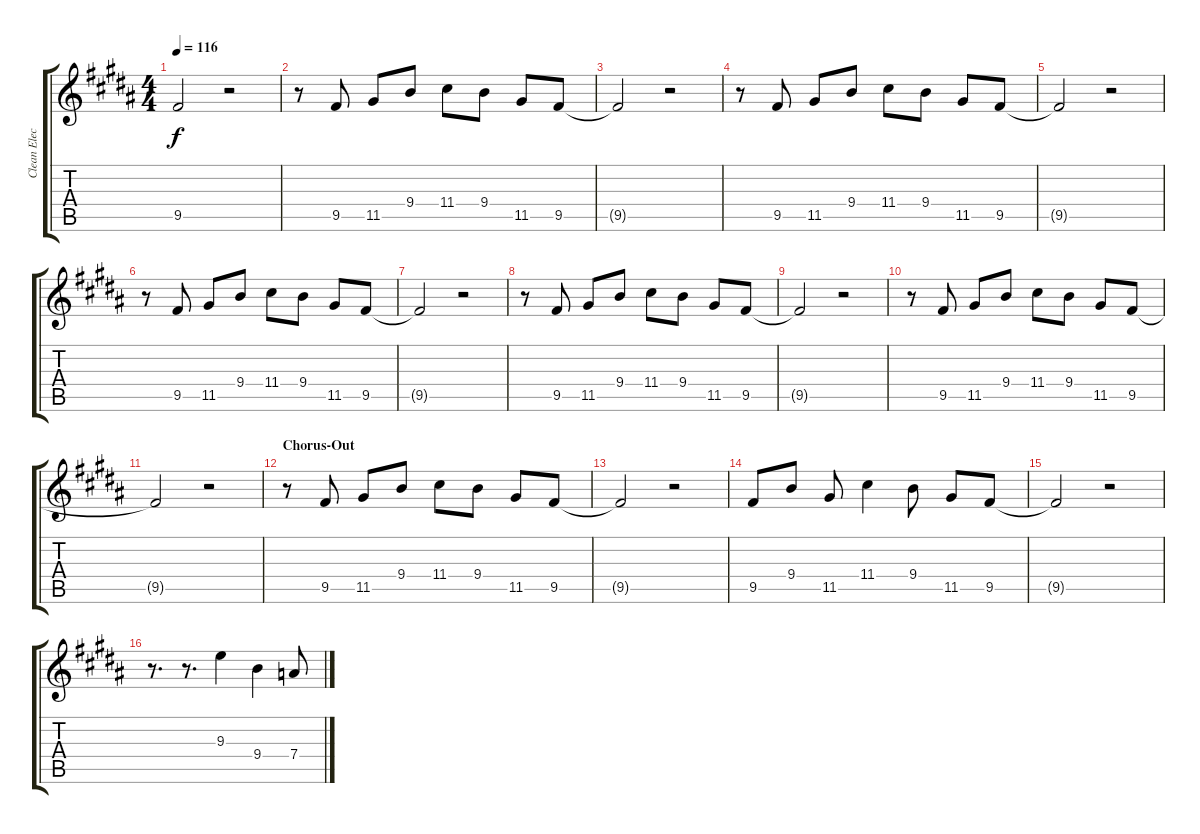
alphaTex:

\track ("Clean Electric" "Clean Elec") {instrument electricguitarclean}
\staff {score tabs}
\tuning (E4 B3 G3 D3 A2 E2) {hide}
\ts (4 4)
\tempo 116
\clef g2
\ks b
9.5{t}.2{dy f} r.2 |
r.8 9.5.8 11.5.8 9.4.8 11.4.8 9.4.8 11.5.8 9.5.8 |
9.5{t}.2 r.2 |
r.8 9.5.8 11.5.8 9.4.8 11.4.8 9.4.8 11.5.8 9.5.8 |
9.5{t}.2 r.2 |
r.8 9.5.8 11.5.8 9.4.8 11.4.8 9.4.8 11.5.8 9.5.8 |
9.5{t}.2 r.2 |
r.8 9.5.8 11.5.8 9.4.8 11.4.8 9.4.8 11.5.8 9.5.8 |
9.5{t}.2 r.2 |
r.8 9.5.8 11.5.8 9.4.8 11.4.8 9.4.8 11.5.8 9.5.8 |
9.5{t}.2 r.2 |
\section ("" "Chorus-Out")
r.8 9.5.8 11.5.8 9.4.8 11.4.8 9.4.8 11.5.8 9.5.8 |
9.5{t}.2 r.2 |
9.5.8 9.4.8 11.5.8 11.4.4 9.4.8 11.5.8 9.5.8 |
9.5{t}.2 r.2 |
r.8{d} r.8{d} 9.3.4 9.4.4 7.4.8
